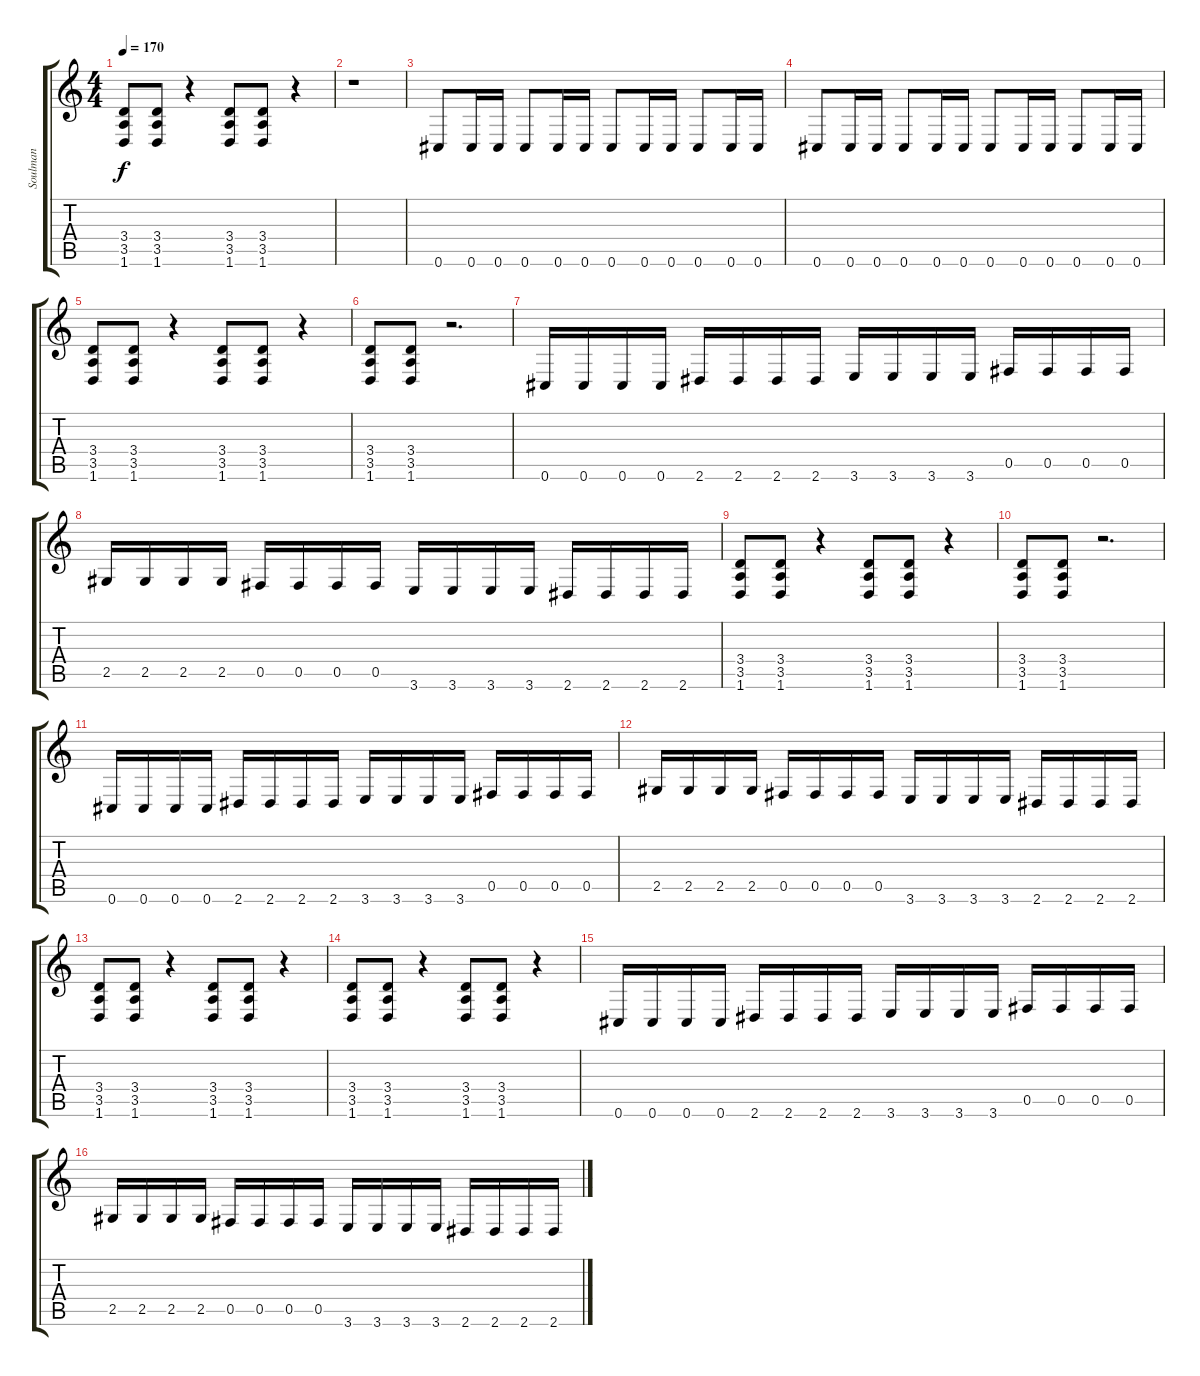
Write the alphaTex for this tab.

\track ("Soulman" "Soulman") {instrument distortionguitar}
\staff {score tabs}
\tuning (Db4 Ab3 E3 B2 Gb2 Db2) {hide}
\ts (4 4)
\tempo 170
\clef g2
\ks c
(3.4 3.5 1.6).8{dy f} (3.4 3.5 1.6).8 r.4 (3.4 3.5 1.6).8 (3.4 3.5 1.6).8 r.4 |
r.1 |
0.6.8 0.6.16 0.6.16 0.6.8 0.6.16 0.6.16 0.6.8 0.6.16 0.6.16 0.6.8 0.6.16 0.6.16 |
0.6.8 0.6.16 0.6.16 0.6.8 0.6.16 0.6.16 0.6.8 0.6.16 0.6.16 0.6.8 0.6.16 0.6.16 |
(3.4 3.5 1.6).8 (3.4 3.5 1.6).8 r.4 (3.4 3.5 1.6).8 (3.4 3.5 1.6).8 r.4 |
(3.4 3.5 1.6).8 (3.4 3.5 1.6).8 r.2{d} |
0.6.16 0.6.16 0.6.16 0.6.16 2.6.16 2.6.16 2.6.16 2.6.16 3.6.16 3.6.16 3.6.16 3.6.16 0.5.16 0.5.16 0.5.16 0.5.16 |
2.5.16 2.5.16 2.5.16 2.5.16 0.5.16 0.5.16 0.5.16 0.5.16 3.6.16 3.6.16 3.6.16 3.6.16 2.6.16 2.6.16 2.6.16 2.6.16 |
(3.4 3.5 1.6).8 (3.4 3.5 1.6).8 r.4 (3.4 3.5 1.6).8 (3.4 3.5 1.6).8 r.4 |
(3.4 3.5 1.6).8 (3.4 3.5 1.6).8 r.2{d} |
0.6.16 0.6.16 0.6.16 0.6.16 2.6.16 2.6.16 2.6.16 2.6.16 3.6.16 3.6.16 3.6.16 3.6.16 0.5.16 0.5.16 0.5.16 0.5.16 |
2.5.16 2.5.16 2.5.16 2.5.16 0.5.16 0.5.16 0.5.16 0.5.16 3.6.16 3.6.16 3.6.16 3.6.16 2.6.16 2.6.16 2.6.16 2.6.16 |
(3.4 3.5 1.6).8 (3.4 3.5 1.6).8 r.4 (3.4 3.5 1.6).8 (3.4 3.5 1.6).8 r.4 |
(3.4 3.5 1.6).8 (3.4 3.5 1.6).8 r.4 (3.4 3.5 1.6).8 (3.4 3.5 1.6).8 r.4 |
0.6.16 0.6.16 0.6.16 0.6.16 2.6.16 2.6.16 2.6.16 2.6.16 3.6.16 3.6.16 3.6.16 3.6.16 0.5.16 0.5.16 0.5.16 0.5.16 |
2.5.16 2.5.16 2.5.16 2.5.16 0.5.16 0.5.16 0.5.16 0.5.16 3.6.16 3.6.16 3.6.16 3.6.16 2.6.16 2.6.16 2.6.16 2.6.16
